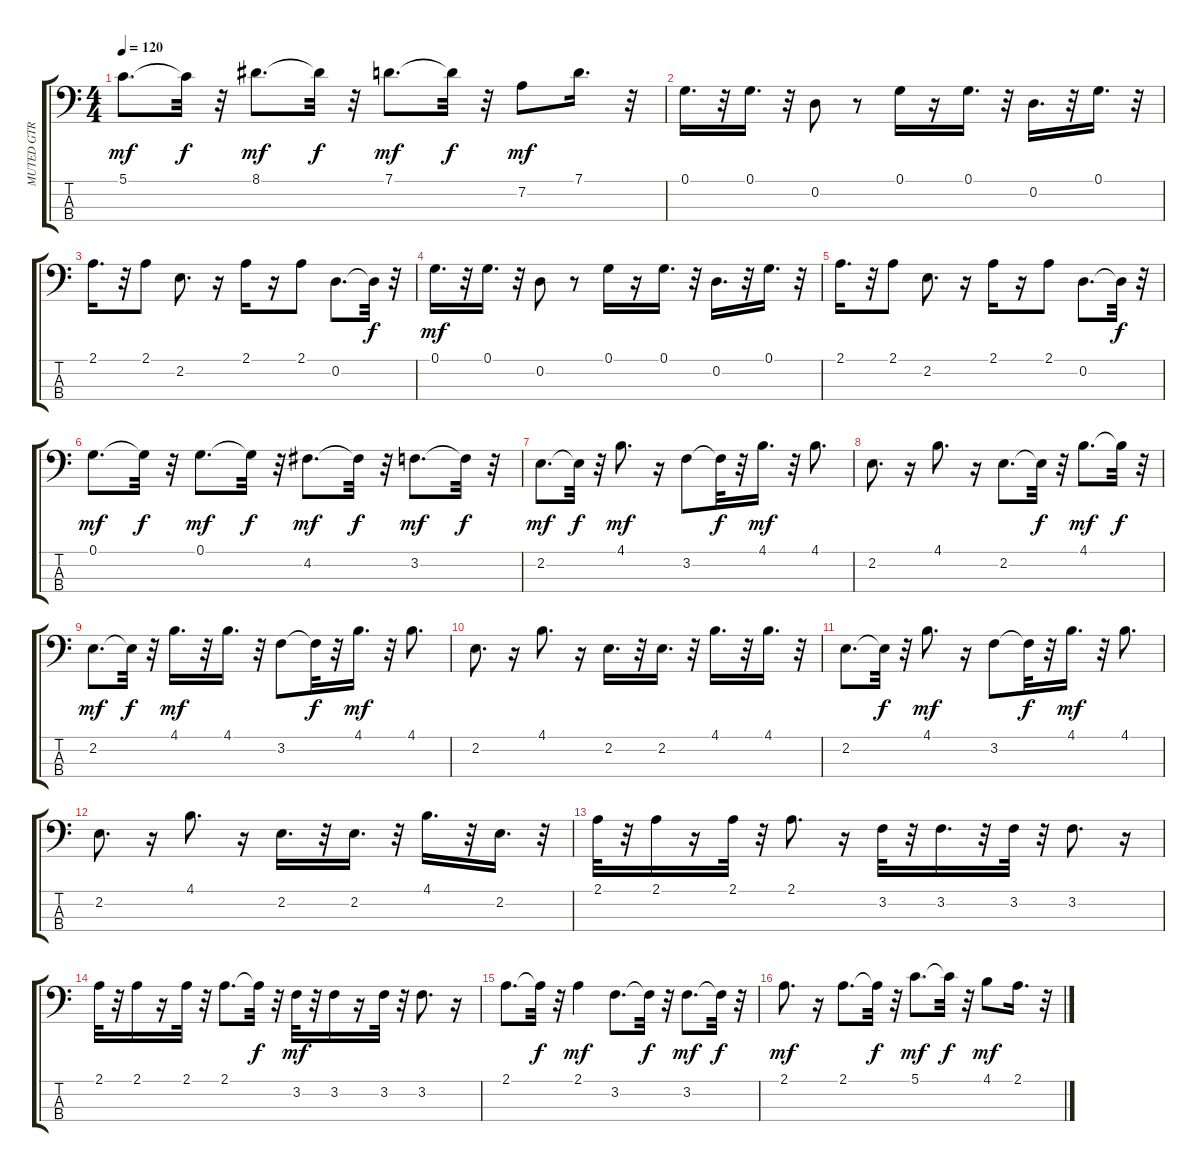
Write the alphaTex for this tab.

\track ("MUTED GTR" "MUTED GTR") {instrument fretlessbass}
\staff {score tabs}
\tuning (G2 D2 A1 E1) {hide}
\ts (4 4)
\tempo 120
\clef f4
\ks c
5.1.8{d dy mf} 5.1{t}.32{dy f} r.32 8.1.8{d dy mf} 8.1{t}.32{dy f} r.32 7.1.8{d dy mf} 7.1{t}.32{dy f} r.32 7.2.8{dy mf} 7.1.16{d} r.32 |
0.1.16{d} r.32 0.1.16{d} r.32 0.2.8 r.8 0.1.16 r.16 0.1.16{d} r.32 0.2.16{d} r.32 0.1.16{d} r.32 |
2.1.16{d} r.32 2.1.8 2.2.8{d} r.16 2.1.16 r.16 2.1.8 0.2.8{d} 0.2{t}.32{dy f} r.32 |
0.1.16{d dy mf} r.32 0.1.16{d} r.32 0.2.8 r.8 0.1.16 r.16 0.1.16{d} r.32 0.2.16{d} r.32 0.1.16{d} r.32 |
2.1.16{d} r.32 2.1.8 2.2.8{d} r.16 2.1.16 r.16 2.1.8 0.2.8{d} 0.2{t}.32{dy f} r.32 |
0.1.8{d dy mf} 0.1{t}.32{dy f} r.32 0.1.8{d dy mf} 0.1{t}.32{dy f} r.32 4.2.8{d dy mf} 4.2{t}.32{dy f} r.32 3.2.8{d dy mf} 3.2{t}.32{dy f} r.32 |
2.2.8{d dy mf} 2.2{t}.32{dy f} r.32 4.1.8{d dy mf} r.16 3.2.8 3.2{t}.32{dy f} r.32 4.1.16{d dy mf} r.32 4.1.8{d} |
2.2.8{d} r.16 4.1.8{d} r.16 2.2.8{d} 2.2{t}.32{dy f} r.32 4.1.8{d dy mf} 4.1{t}.32{dy f} r.32 |
2.2.8{d dy mf} 2.2{t}.32{dy f} r.32 4.1.16{d dy mf} r.32 4.1.16{d} r.32 3.2.8 3.2{t}.32{dy f} r.32 4.1.16{d dy mf} r.32 4.1.8{d} |
2.2.8{d} r.16 4.1.8{d} r.16 2.2.16{d} r.32 2.2.16{d} r.32 4.1.16{d} r.32 4.1.16{d} r.32 |
2.2.8{d} 2.2{t}.32{dy f} r.32 4.1.8{d dy mf} r.16 3.2.8 3.2{t}.32{dy f} r.32 4.1.16{d dy mf} r.32 4.1.8{d} |
2.2.8{d} r.16 4.1.8{d} r.16 2.2.16{d} r.32 2.2.16{d} r.32 4.1.16{d} r.32 2.2.16{d} r.32 |
2.1.32 r.32 2.1.16 r.16 2.1.32 r.32 2.1.8{d} r.16 3.2.32 r.32 3.2.16{d} r.32 3.2.32 r.32 3.2.8{d} r.16 |
2.1.32 r.32 2.1.16 r.16 2.1.32 r.32 2.1.8{d} 2.1{t}.32{dy f} r.32 3.2.32{dy mf} r.32 3.2.16 r.16 3.2.32 r.32 3.2.8{d} r.16 |
2.1.8{d} 2.1{t}.32{dy f} r.32 2.1.4{dy mf} 3.2.8{d} 3.2{t}.32{dy f} r.32 3.2.8{d dy mf} 3.2{t}.32{dy f} r.32 |
2.1.8{d dy mf} r.16 2.1.8{d} 2.1{t}.32{dy f} r.32 5.1.8{d dy mf} 5.1{t}.32{dy f} r.32 4.1.8{dy mf} 2.1.16{d} r.32
